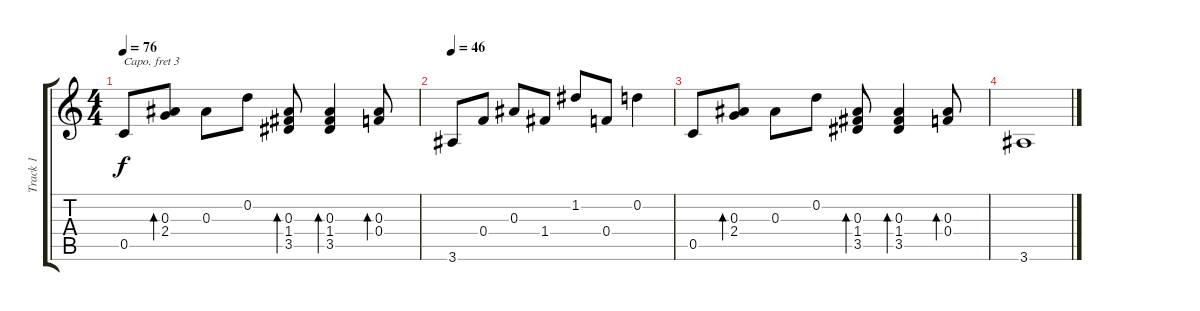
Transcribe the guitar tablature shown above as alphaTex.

\track ("Track 1" "Track 1") {instrument acousticguitarsteel}
\staff {score tabs}
\capo 3
\tuning (E4 B3 G3 D3 A2 E2) {hide}
\ts (4 4)
\tempo 76
\clef g2
\ks c
0.5.8{dy f} (0.3 2.4).8{bd 120} 0.3.8 0.2.8 (0.3 1.4 3.5).8{bd 120} (0.3 1.4 3.5).4{bd 120} (0.3 0.4).8{bd 120} |
\tempo 46
3.6.8 0.4.8 0.3.8 1.4.8 1.2.8 0.4.8 0.2.4 |
0.5.8 (0.3 2.4).8{bd 120} 0.3.8 0.2.8 (0.3 1.4 3.5).8{bd 120} (0.3 1.4 3.5).4{bd 120} (0.3 0.4).8{bd 120} |
3.6.1
